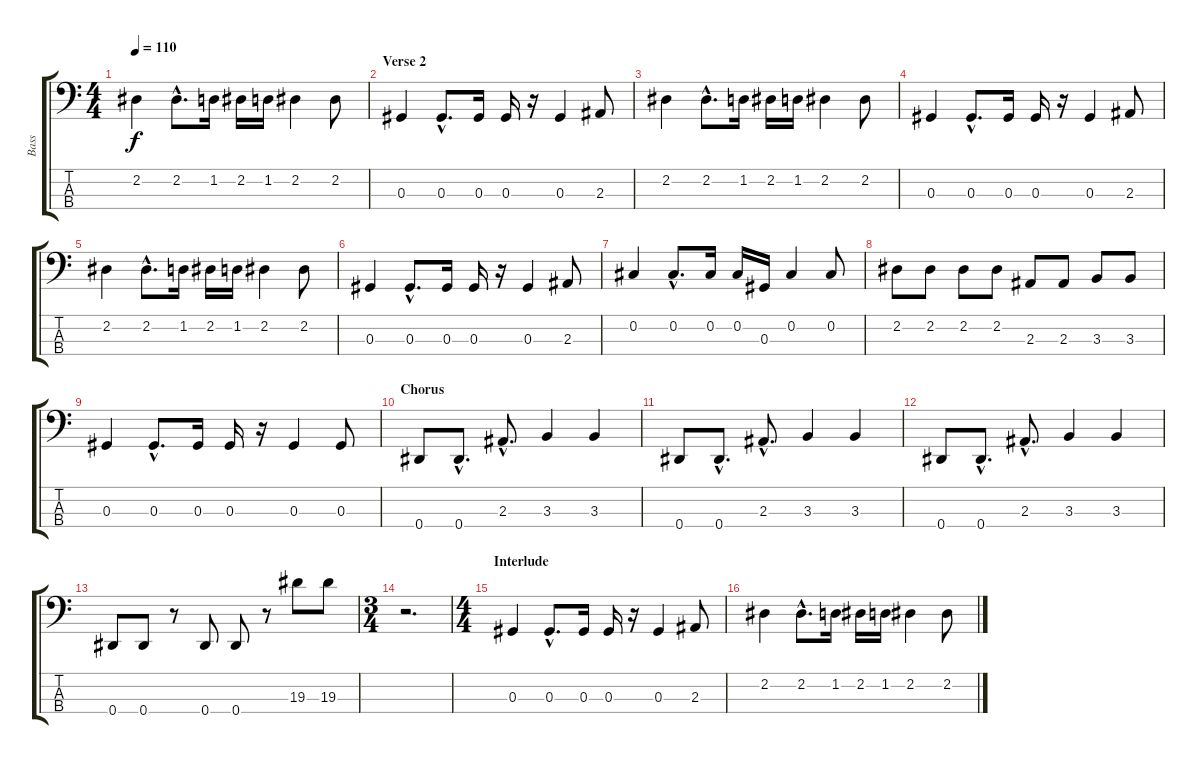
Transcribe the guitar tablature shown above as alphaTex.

\track ("Bass" "Bass") {instrument electricbasspick}
\staff {score tabs}
\tuning (Gb2 Db2 Ab1 Eb1) {hide}
\ts (4 4)
\tempo 110
\clef f4
\ks c
2.2.4{dy f} 2.2{hac}.8{d} 1.2.16 2.2.16 1.2.16 2.2.4 2.2.8 |
\section ("" "Verse 2")
0.3.4 0.3{hac}.8{d} 0.3.16 0.3.16 r.16 0.3.4 2.3.8 |
2.2.4 2.2{hac}.8{d} 1.2.16 2.2.16 1.2.16 2.2.4 2.2.8 |
0.3.4 0.3{hac}.8{d} 0.3.16 0.3.16 r.16 0.3.4 2.3.8 |
2.2.4 2.2{hac}.8{d} 1.2.16 2.2.16 1.2.16 2.2.4 2.2.8 |
0.3.4 0.3{hac}.8{d} 0.3.16 0.3.16 r.16 0.3.4 2.3.8 |
0.2.4 0.2{hac}.8{d} 0.2.16 0.2.16 0.3.16 0.2.4 0.2.8 |
2.2.8 2.2.8 2.2.8 2.2.8 2.3.8 2.3.8 3.3.8 3.3.8 |
0.3.4 0.3{hac}.8{d} 0.3.16 0.3.16 r.16 0.3.4 0.3.8 |
\section ("" "Chorus")
0.4.8 0.4{hac}.8{d} 2.3{hac}.8{d} 3.3.4 3.3.4 |
0.4.8 0.4{hac}.8{d} 2.3{hac}.8{d} 3.3.4 3.3.4 |
0.4.8 0.4{hac}.8{d} 2.3{hac}.8{d} 3.3.4 3.3.4 |
0.4.8 0.4.8 r.8 0.4.8 0.4.8 r.8 19.3.8 19.3.8 |
\ts (3 4)
r.2{d} |
\ts (4 4)
\section ("" "Interlude")
0.3.4 0.3{hac}.8{d} 0.3.16 0.3.16 r.16 0.3.4 2.3.8 |
2.2.4 2.2{hac}.8{d} 1.2.16 2.2.16 1.2.16 2.2.4 2.2.8
